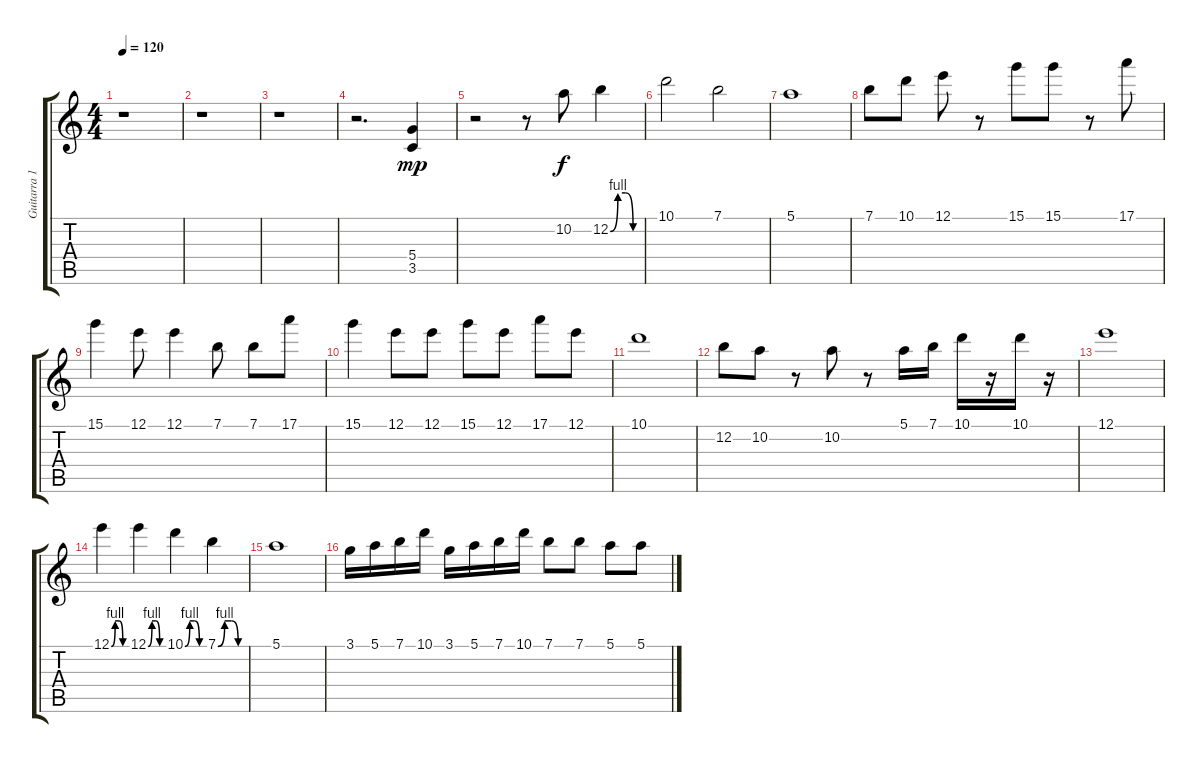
\track ("Guitarra 1" "Guitarra 1") {instrument overdrivenguitar}
\staff {score tabs}
\tuning (E4 B3 G3 D3 A2 E2) {hide}
\ts (4 4)
\tempo 120
\clef g2
\ks c
r.1{dy mp instrument overdrivenguitar} |
r.1 |
r.1 |
r.2{d} (5.4 3.5).4 |
r.2 r.8 10.2.8{dy f} 12.2{be (custom 0 0 15 4 30 4 45 0 60 0)}.4 |
10.1.2 7.1.2 |
5.1.1 |
7.1.8 10.1.8 12.1.8 r.8 15.1.8 15.1.8 r.8 17.1.8 |
15.1.4 12.1.8 12.1.4 7.1.8 7.1.8 17.1.8 |
15.1.4 12.1.8 12.1.8 15.1.8 12.1.8 17.1.8 12.1.8 |
10.1.1 |
12.2.8 10.2.8 r.8 10.2.8 r.8 5.1.16 7.1.16 10.1.16 r.16 10.1.16 r.16 |
12.1.1 |
12.1{be (custom 0 0 15 4 30 4 45 0 60 0)}.4 12.1{be (custom 0 0 15 4 30 4 45 0 60 0)}.4 10.1{be (custom 0 0 15 4 30 4 45 0 60 0)}.4 7.1{be (custom 0 0 15 4 30 4 45 0 60 0)}.4 |
5.1.1 |
3.1.16 5.1.16 7.1.16 10.1.16 3.1.16 5.1.16 7.1.16 10.1.16 7.1.8 7.1.8 5.1.8 5.1.8
